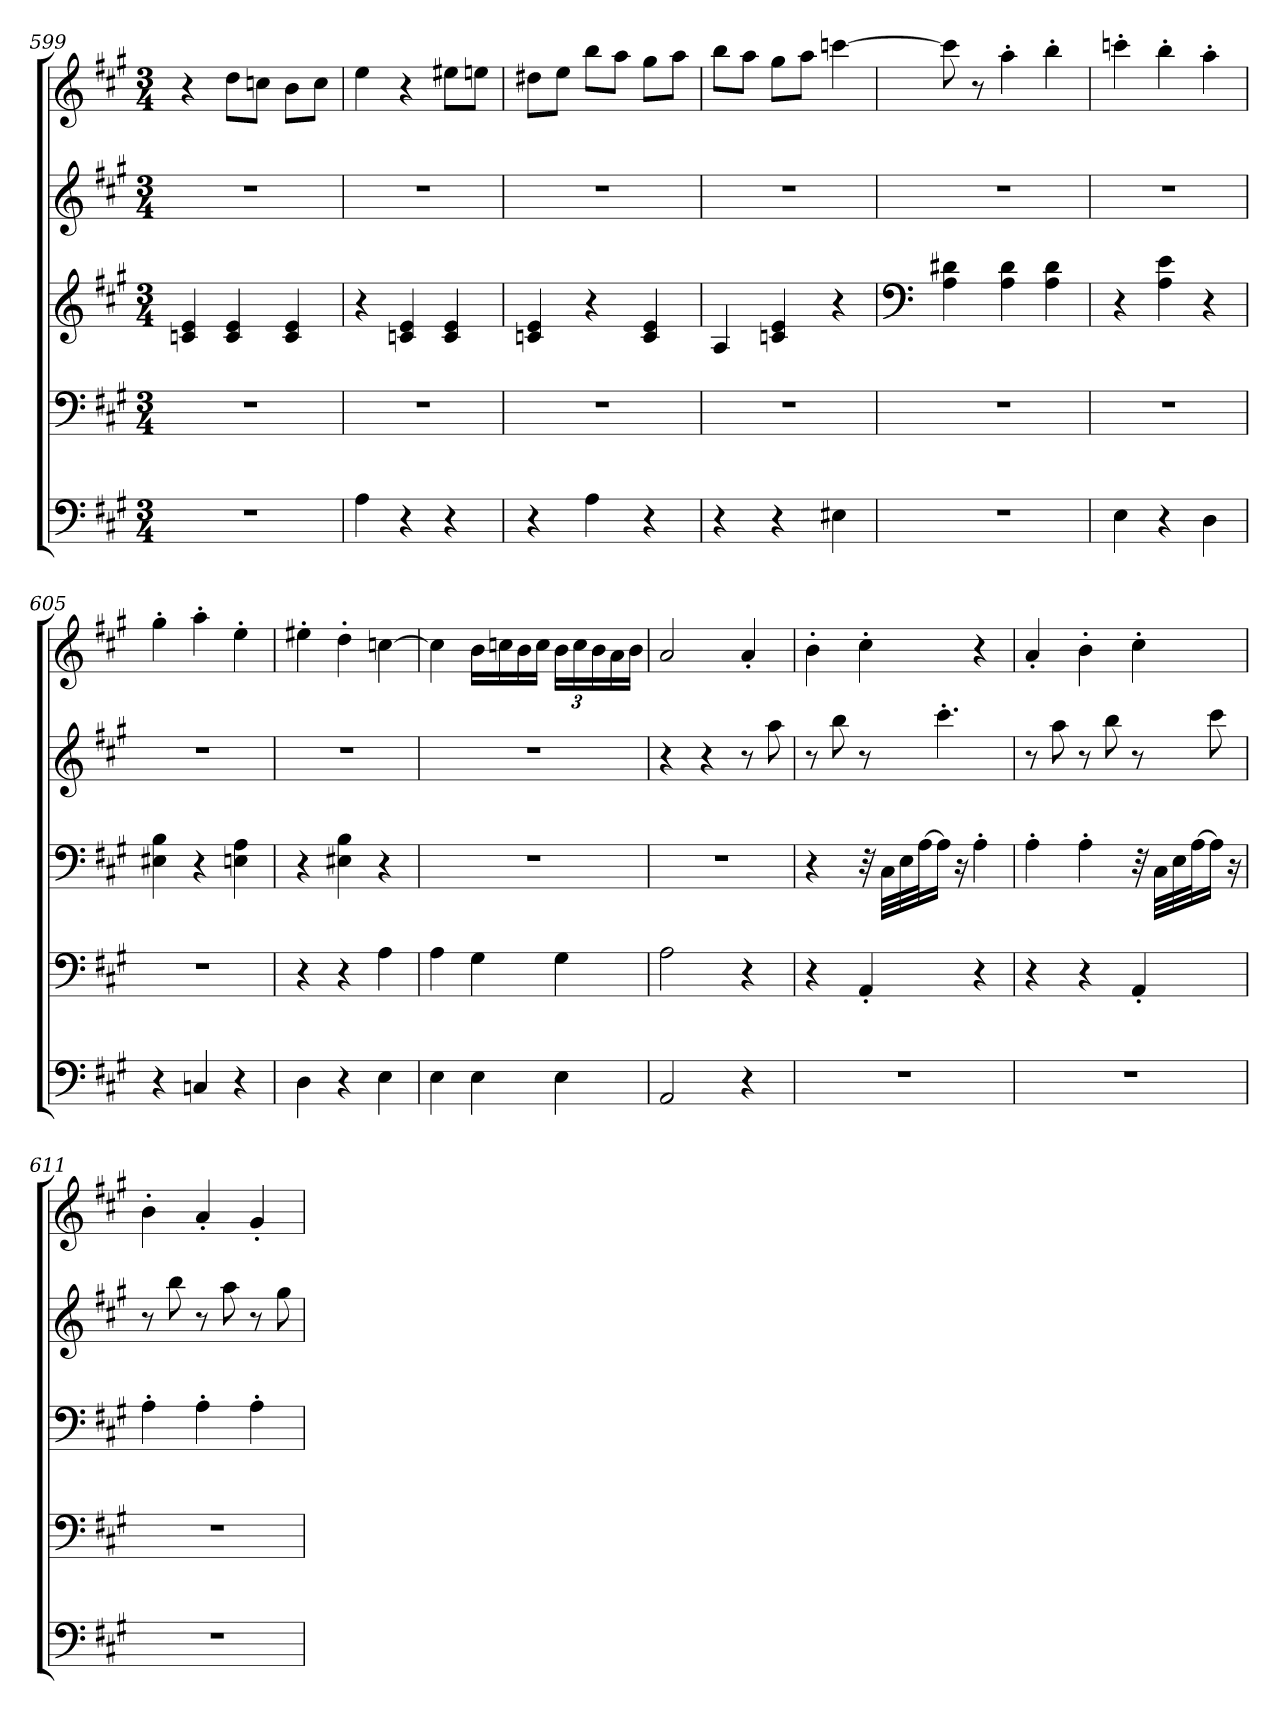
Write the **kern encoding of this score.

**kern	**kern	**kern	**kern	**kern
*part5	*part4	*part3	*part2	*part1
*staff5	*staff4	*staff3	*staff2	*staff1
*clefF4	*clefF4	*clefG2	*clefG2	*clefG2
*k[f#c#g#]	*k[f#c#g#]	*k[f#c#g#]	*k[f#c#g#]	*k[f#c#g#]
*M3/4	*M3/4	*M3/4	*M3/4	*M3/4
=599	=599	=599	=599	=599
2.r	2.r	4cn/ 4e/	2.r	4r
.	.	4c/ 4e/	.	8dd\L
.	.	.	.	8ccn\J
.	.	4c/ 4e/	.	8b\L
.	.	.	.	8cc\J
!!LO:LB:g=z
=600	=600	=600	=600	=600
4A\	2.r	4r	2.r	4ee\
4r	.	4cn/ 4e/	.	4r
4r	.	4c/ 4e/	.	8ee#X\L
.	.	.	.	8een\J
=601	=601	=601	=601	=601
4r	2.r	4cn/ 4e/	2.r	8dd#X\L
.	.	.	.	8ee\J
4A\	.	4r	.	8bb\L
.	.	.	.	8aa\J
4r	.	4c/ 4e/	.	8gg#\L
.	.	.	.	8aa\J
=602	=602	=602	=602	=602
4r	2.r	4A/	2.r	8bb\L
.	.	.	.	8aa\J
4r	.	4cn/ 4e/	.	8gg#\L
.	.	.	.	8aa\J
4E#X\	.	4r	.	[4cccn\
=603	=603	=603	=603	=603
*	*	*clefF4	*	*
2.r	2.r	4A\ 4d#X\	2.r	8ccc\]
.	.	.	.	8r
.	.	4A\ 4d#\	.	4aa'\
.	.	4A\ 4d#\	.	4bb'\
=604	=604	=604	=604	=604
4E\	2.r	4r	2.r	4cccn'\
4r	.	4A\ 4e\	.	4bb'\
4D\	.	4r	.	4aa'\
=605	=605	=605	=605	=605
4r	2.r	4E#X\ 4B\	2.r	4gg#'\
4Cn/	.	4r	.	4aa'\
4r	.	4En\ 4A\	.	4ee'\
!!LO:PB:g=z
=606	=606	=606	=606	=606
4D\	4r	4r	2.r	4ee#X'\
4r	4r	4E#X\ 4B\	.	4dd'\
4E\	4A\	4r	.	[4ccn\
=607	=607	=607	=607	=607
4E\	4A\	2.r	2.r	4cc\]
4E\	4G#\	.	.	16b\LL
.	.	.	.	16ccn\
.	.	.	.	16b\
.	.	.	.	16cc\JJ
*	*	*	*	*Xbrackettup
4E\	4G#\	.	.	24b\LL
.	.	.	.	24cc\
.	.	.	.	24b\
.	.	.	.	16a\
.	.	.	.	16b\JJ
=608	=608	=608	=608	=608
2AA/	2A\	2.r	4r	2a/
.	.	.	4r	.
*	*	*	*	*MM250
4r	4r	.	8r	4a'/
.	.	.	8aa\	.
=609	=609	=609	=609	=609
2.r	4r	4r	8r	4b'\
.	.	.	8bb\	.
*	*	*	*	*MM250
.	4AA'/	32r	8r	4cc#'\
.	.	32C#\LLL	.	.
.	.	32E\	.	.
.	.	[32A\J	.	.
.	.	16A\JJ]	4.ccc#'\	.
.	.	16r	.	.
.	4r	4A'\	.	4r
=610	=610	=610	=610	=610
2.r	4r	4A'\	8r	4a'/
.	.	.	8aa\	.
.	4r	4A'\	8r	4b'\
.	.	.	8bb\	.
.	4AA'/	32r	8r	4cc#'\
.	.	32C#\LLL	.	.
.	.	32E\	.	.
.	.	[32A\J	.	.
.	.	16A\JJ]	8ccc#\	.
.	.	16r	.	.
!!LO:LB:g=z
=611	=611	=611	=611	=611
2.r	2.r	4A'\	8r	4b'\
.	.	.	8bb\	.
.	.	4A'\	8r	4a'/
.	.	.	8aa\	.
.	.	4A'\	8r	4g#'/
.	.	.	8gg#\	.
=	=	=	=	=
*-	*-	*-	*-	*-
